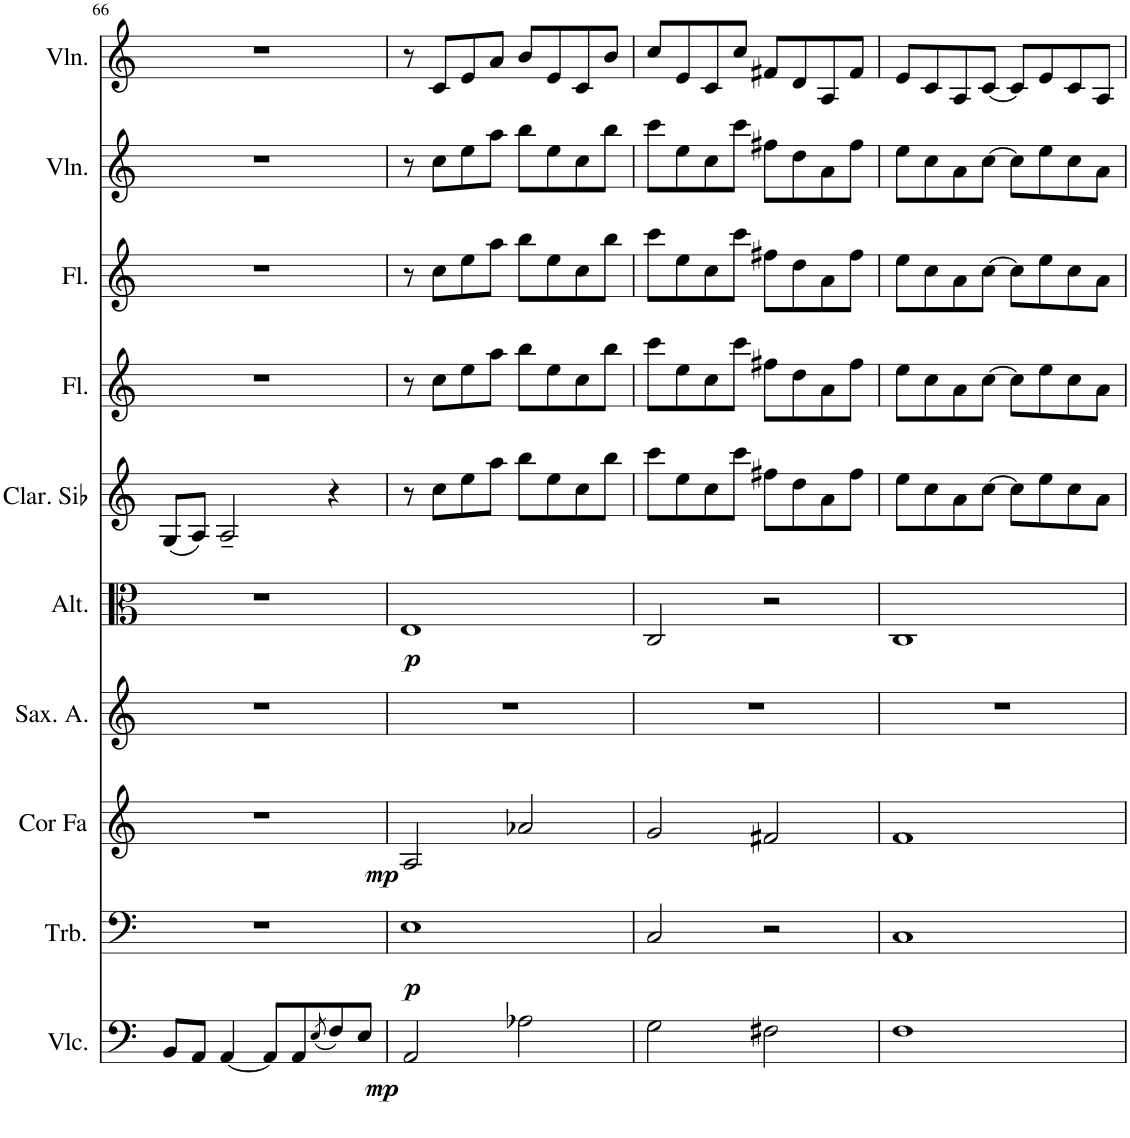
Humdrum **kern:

**kern	**dynam	**kern	**dynam	**kern	**dynam	**kern	**kern	**dynam	**kern	**kern	**kern	**kern	**kern
*part10	*part10	*part9	*part9	*part8	*part8	*part7	*part6	*part6	*part5	*part4	*part3	*part2	*part1
*staff10	*staff10	*staff9	*staff9	*staff8	*staff8	*staff7	*staff6	*staff6	*staff5	*staff4	*staff3	*staff2	*staff1
*I"Violoncelle	*	*I"Trombone	*	*I"Cor en Fa	*	*I"Saxophone Alto	*I"Alto	*	*I"Clarinette en Sib	*I"Flûte	*I"Flûte	*I"Violon	*I"Violon
*I'Vlc.	*	*I'Trb.	*	*I'Cor Fa	*	*I'Sax. A.	*I'Alt.	*	*I'Clar. Sib	*I'Fl.	*I'Fl.	*I'Vln.	*I'Vln.
!!LO:PB:g=z
*clefF4	*	*clefF4	*	*clefG2	*	*clefG2	*clefC3	*	*clefG2	*clefG2	*clefG2	*clefG2	*clefG2
*	*	*	*	*ITrd4c7	*	*ITrd5c9	*	*	*ITrd1c2	*	*	*	*
*k[]	*	*k[]	*	*k[]	*	*k[]	*k[]	*	*k[]	*k[]	*k[]	*k[]	*k[]
*M4/4	*	*M4/4	*	*M4/4	*	*M4/4	*M4/4	*	*M4/4	*M4/4	*M4/4	*M4/4	*M4/4
=66	=66	=66	=66	=66	=66	=66	=66	=66	=66	=66	=66	=66	=66
8BB/L	.	1r	.	1r	.	1r	1r	.	(8G/L	1r	1r	1r	1r
8AA/J	.	.	.	.	.	.	.	.	8A/J)	.	.	.	.
[4AA/	.	.	.	.	.	.	.	.	2A~/	.	.	.	.
8AA/L]	.	.	.	.	.	.	.	.	.	.	.	.	.
8AA/	.	.	.	.	.	.	.	.	.	.	.	.	.
(8qE/	.	.	.	.	.	.	.	.	.	.	.	.	.
8F/)	.	.	.	.	.	.	.	.	4r	.	.	.	.
8E/J	.	.	.	.	.	.	.	.	.	.	.	.	.
=67	=67	=67	=67	=67	=67	=67	=67	=67	=67	=67	=67	=67	=67
!	!LO:DY:b	!	!LO:DY:b	!	!LO:DY:b	!	!	!LO:DY:b	!	!	!	!	!
2AA/	mp	1E	p	2A/	mp	1r	1E	p	8r	8r	8r	8r	8r
.	.	.	.	.	.	.	.	.	8cc\L	8cc\L	8cc\L	8cc\L	8c/L
.	.	.	.	.	.	.	.	.	8ee\	8ee\	8ee\	8ee\	8e/
.	.	.	.	.	.	.	.	.	8aa\J	8aa\J	8aa\J	8aa\J	8a/J
2A-X\	.	.	.	2a-X/	.	.	.	.	8bb\L	8bb\L	8bb\L	8bb\L	8b/L
.	.	.	.	.	.	.	.	.	8ee\	8ee\	8ee\	8ee\	8e/
.	.	.	.	.	.	.	.	.	8cc\	8cc\	8cc\	8cc\	8c/
.	.	.	.	.	.	.	.	.	8bb\J	8bb\J	8bb\J	8bb\J	8b/J
=68	=68	=68	=68	=68	=68	=68	=68	=68	=68	=68	=68	=68	=68
2G\	.	2C/	.	2g/	.	1r	2C/	.	8ccc\L	8ccc\L	8ccc\L	8ccc\L	8cc/L
.	.	.	.	.	.	.	.	.	8ee\	8ee\	8ee\	8ee\	8e/
.	.	.	.	.	.	.	.	.	8cc\	8cc\	8cc\	8cc\	8c/
.	.	.	.	.	.	.	.	.	8ccc\J	8ccc\J	8ccc\J	8ccc\J	8cc/J
2F#X\	.	2r	.	2f#X/	.	.	2r	.	8ff#X\L	8ff#X\L	8ff#X\L	8ff#X\L	8f#X/L
.	.	.	.	.	.	.	.	.	8dd\	8dd\	8dd\	8dd\	8d/
.	.	.	.	.	.	.	.	.	8a\	8a\	8a\	8a\	8A/
.	.	.	.	.	.	.	.	.	8ff#\J	8ff#\J	8ff#\J	8ff#\J	8f#/J
=69	=69	=69	=69	=69	=69	=69	=69	=69	=69	=69	=69	=69	=69
1F	.	1C	.	1f	.	1r	1C	.	8ee\L	8ee\L	8ee\L	8ee\L	8e/L
.	.	.	.	.	.	.	.	.	8cc\	8cc\	8cc\	8cc\	8c/
.	.	.	.	.	.	.	.	.	8a\	8a\	8a\	8a\	8A/
.	.	.	.	.	.	.	.	.	[8cc\J	[8cc\J	[8cc\J	[8cc\J	[8c/J
.	.	.	.	.	.	.	.	.	8cc\L]	8cc\L]	8cc\L]	8cc\L]	8c/L]
.	.	.	.	.	.	.	.	.	8ee\	8ee\	8ee\	8ee\	8e/
.	.	.	.	.	.	.	.	.	8cc\	8cc\	8cc\	8cc\	8c/
.	.	.	.	.	.	.	.	.	8a\J	8a\J	8a\J	8a\J	8A/J
=	=	=	=	=	=	=	=	=	=	=	=	=	=
*-	*-	*-	*-	*-	*-	*-	*-	*-	*-	*-	*-	*-	*-
